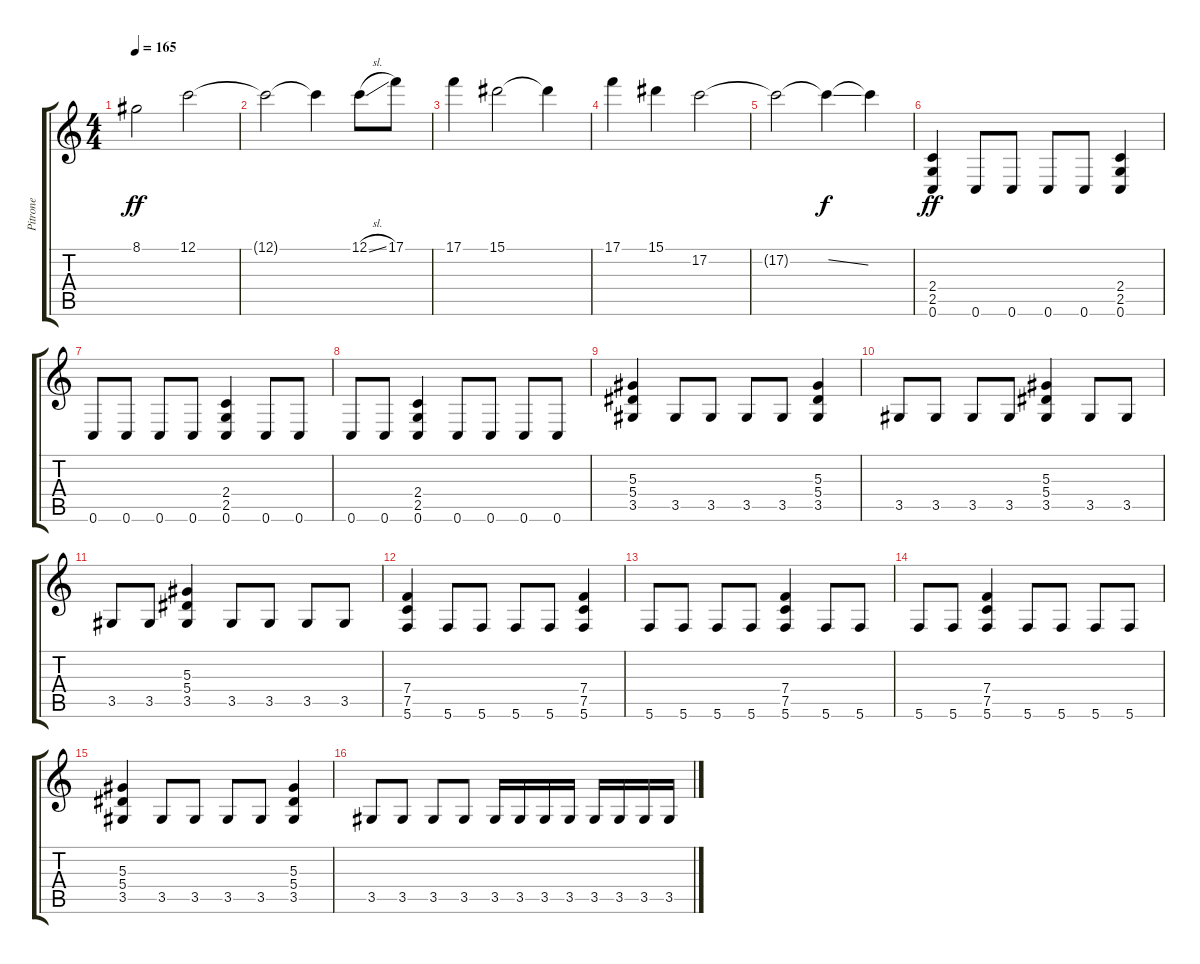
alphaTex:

\track ("Pitrone" "Pitrone") {instrument distortionguitar}
\staff {score tabs}
\tuning (C4 G3 Eb3 Bb2 F2 C2) {hide}
\ts (4 4)
\tempo 165
\clef g2
\ks c
8.1.2{dy ff} 12.1.2 |
12.1{t}.2 12.1{t}.4 12.1{sl}.8 17.1.8 |
17.1.4 15.1.2 15.1{t}.4 |
17.1.4 15.1.4 17.2.2 |
17.2{t}.2 17.2{ss t}.4{dy f} 17.2{t}.4 |
(2.4 2.5 0.6).4{dy ff} 0.6.8 0.6.8 0.6.8 0.6.8 (2.4 2.5 0.6).4 |
0.6.8 0.6.8 0.6.8 0.6.8 (2.4 2.5 0.6).4 0.6.8 0.6.8 |
0.6.8 0.6.8 (2.4 2.5 0.6).4 0.6.8 0.6.8 0.6.8 0.6.8 |
(5.3 5.4 3.5).4 3.5.8 3.5.8 3.5.8 3.5.8 (5.3 5.4 3.5).4 |
3.5.8 3.5.8 3.5.8 3.5.8 (5.3 5.4 3.5).4 3.5.8 3.5.8 |
3.5.8 3.5.8 (5.3 5.4 3.5).4 3.5.8 3.5.8 3.5.8 3.5.8 |
(7.4 7.5 5.6).4 5.6.8 5.6.8 5.6.8 5.6.8 (7.4 7.5 5.6).4 |
5.6.8 5.6.8 5.6.8 5.6.8 (7.4 7.5 5.6).4 5.6.8 5.6.8 |
5.6.8 5.6.8 (7.4 7.5 5.6).4 5.6.8 5.6.8 5.6.8 5.6.8 |
(5.3 5.4 3.5).4 3.5.8 3.5.8 3.5.8 3.5.8 (5.3 5.4 3.5).4 |
3.5.8 3.5.8 3.5.8 3.5.8 3.5.16 3.5.16 3.5.16 3.5.16 3.5.16 3.5.16 3.5.16 3.5.16
